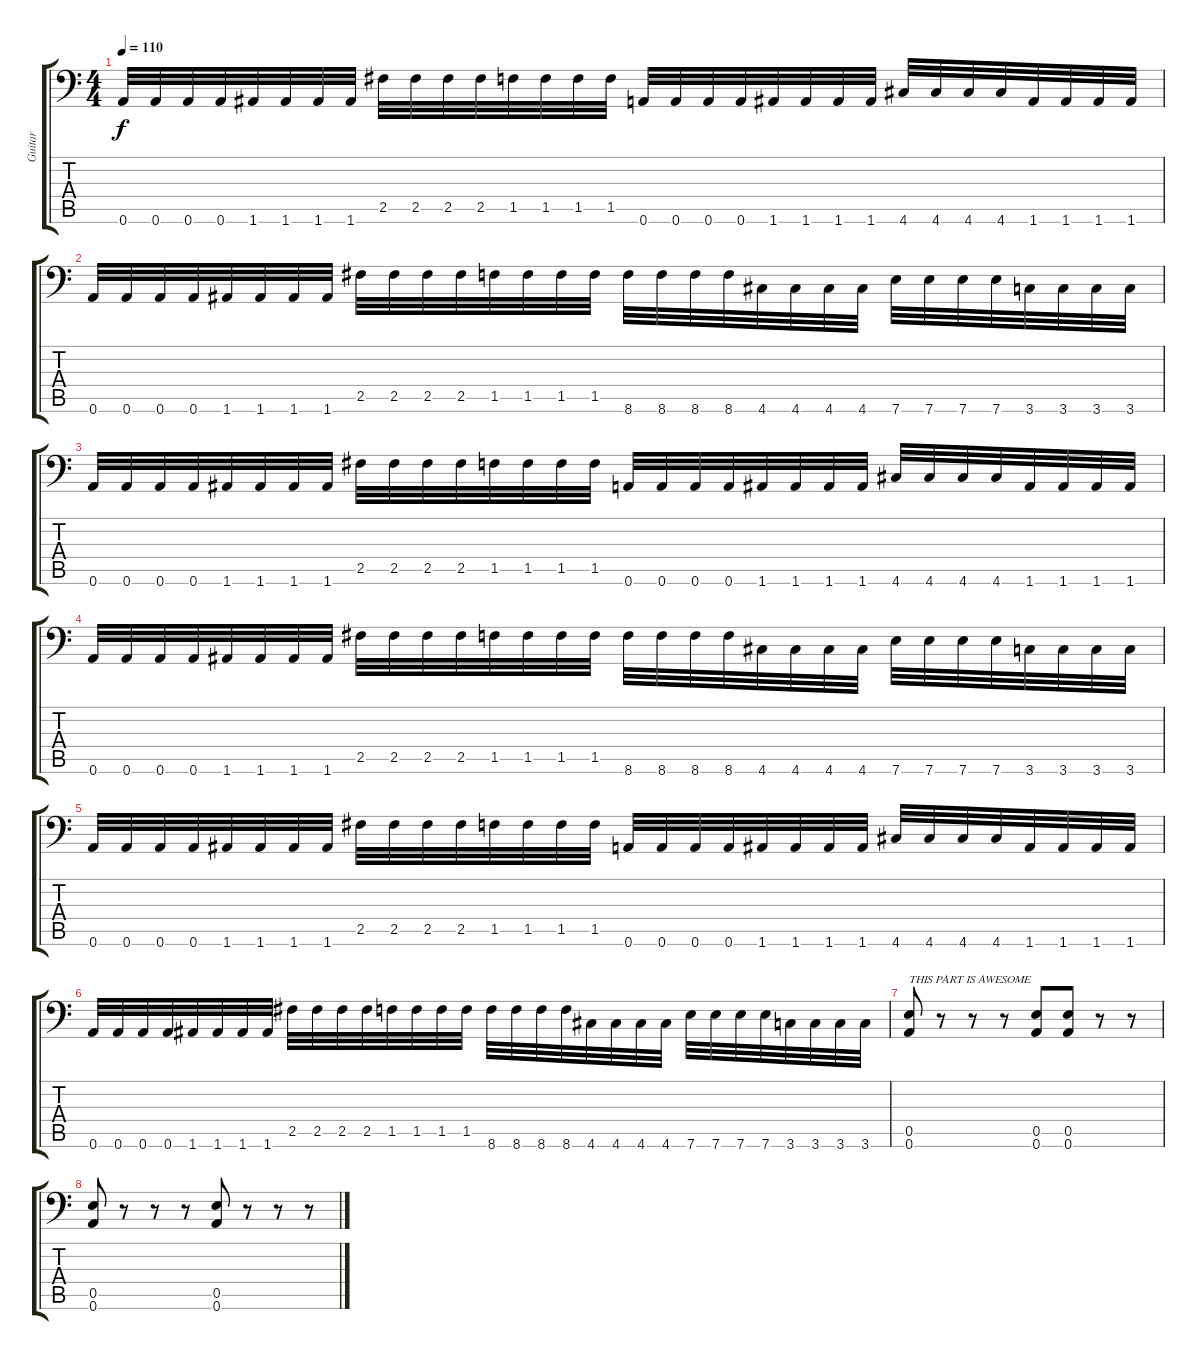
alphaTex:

\track ("Guitar" "Guitar") {instrument distortionguitar}
\staff {score tabs}
\tuning (B3 Gb3 D3 A2 E2 A1) {hide}
\ts (4 4)
\tempo 110
\clef f4
\ks c
0.6.32{dy f} 0.6.32 0.6.32 0.6.32 1.6.32 1.6.32 1.6.32 1.6.32 2.5.32 2.5.32 2.5.32 2.5.32 1.5.32 1.5.32 1.5.32 1.5.32 0.6.32 0.6.32 0.6.32 0.6.32 1.6.32 1.6.32 1.6.32 1.6.32 4.6.32 4.6.32 4.6.32 4.6.32 1.6.32 1.6.32 1.6.32 1.6.32 |
0.6.32 0.6.32 0.6.32 0.6.32 1.6.32 1.6.32 1.6.32 1.6.32 2.5.32 2.5.32 2.5.32 2.5.32 1.5.32 1.5.32 1.5.32 1.5.32 8.6.32 8.6.32 8.6.32 8.6.32 4.6.32 4.6.32 4.6.32 4.6.32 7.6.32 7.6.32 7.6.32 7.6.32 3.6.32 3.6.32 3.6.32 3.6.32 |
0.6.32 0.6.32 0.6.32 0.6.32 1.6.32 1.6.32 1.6.32 1.6.32 2.5.32 2.5.32 2.5.32 2.5.32 1.5.32 1.5.32 1.5.32 1.5.32 0.6.32 0.6.32 0.6.32 0.6.32 1.6.32 1.6.32 1.6.32 1.6.32 4.6.32 4.6.32 4.6.32 4.6.32 1.6.32 1.6.32 1.6.32 1.6.32 |
0.6.32 0.6.32 0.6.32 0.6.32 1.6.32 1.6.32 1.6.32 1.6.32 2.5.32 2.5.32 2.5.32 2.5.32 1.5.32 1.5.32 1.5.32 1.5.32 8.6.32 8.6.32 8.6.32 8.6.32 4.6.32 4.6.32 4.6.32 4.6.32 7.6.32 7.6.32 7.6.32 7.6.32 3.6.32 3.6.32 3.6.32 3.6.32 |
0.6.32 0.6.32 0.6.32 0.6.32 1.6.32 1.6.32 1.6.32 1.6.32 2.5.32 2.5.32 2.5.32 2.5.32 1.5.32 1.5.32 1.5.32 1.5.32 0.6.32 0.6.32 0.6.32 0.6.32 1.6.32 1.6.32 1.6.32 1.6.32 4.6.32 4.6.32 4.6.32 4.6.32 1.6.32 1.6.32 1.6.32 1.6.32 |
0.6.32 0.6.32 0.6.32 0.6.32 1.6.32 1.6.32 1.6.32 1.6.32 2.5.32 2.5.32 2.5.32 2.5.32 1.5.32 1.5.32 1.5.32 1.5.32 8.6.32 8.6.32 8.6.32 8.6.32 4.6.32 4.6.32 4.6.32 4.6.32 7.6.32 7.6.32 7.6.32 7.6.32 3.6.32 3.6.32 3.6.32 3.6.32 |
(0.5 0.6).8{txt "THIS PART IS AWESOME"} r.8 r.8 r.8 (0.5 0.6).8 (0.5 0.6).8 r.8 r.8 |
(0.5 0.6).8 r.8 r.8 r.8 (0.5 0.6).8 r.8 r.8 r.8
